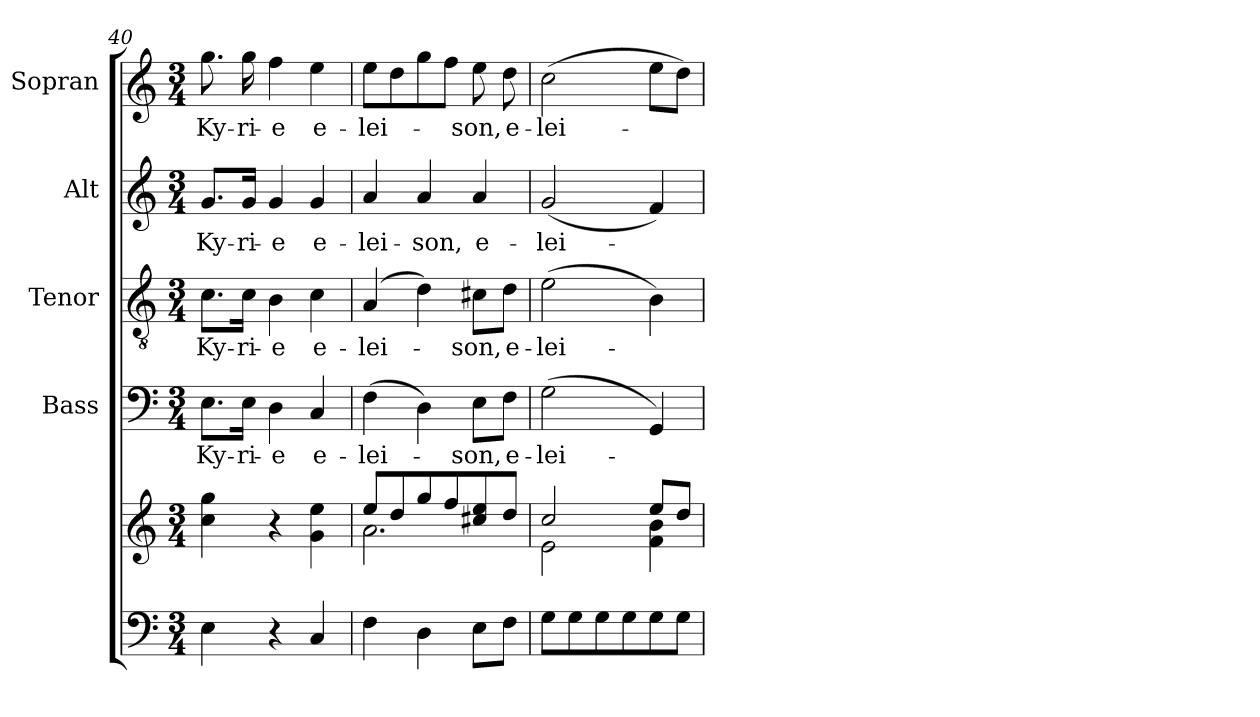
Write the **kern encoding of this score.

**kern	**kern	**kern	**text	**kern	**text	**kern	**text	**kern	**text
*part5	*part5	*part4	*part4	*part3	*part3	*part2	*part2	*part1	*part1
*staff6	*staff5	*staff4	*staff4	*staff3	*staff3	*staff2	*staff2	*staff1	*staff1
*	*	*I"Bass	*	*I"Tenor	*	*I"Alt	*	*I"Sopran	*
*	*	*I'B.	*	*I'T.	*	*I'A.	*	*I'S.	*
*clefF4	*clefG2	*clefF4	*	*clefGv2	*	*clefG2	*	*clefG2	*
*k[]	*k[]	*k[]	*	*k[]	*	*k[]	*	*k[]	*
*C:	*C:	*C:	*	*C:	*	*C:	*	*C:	*
*M3/4	*M3/4	*M3/4	*	*M3/4	*	*M3/4	*	*M3/4	*
=40	=40	=40	=40	=40	=40	=40	=40	=40	=40
!	!	!	!LO:LY:b	!	!LO:LY:b	!	!LO:LY:b	!	!LO:LY:b
4E\	4cc\ 4gg\	8.E\L	Ky-	8.c\L	Ky-	8.g/L	Ky-	8.gg\	Ky-
!	!	!	!LO:LY:b	!	!LO:LY:b	!	!LO:LY:b	!	!LO:LY:b
.	.	16E\Jk	-ri-	16c\Jk	-ri-	16g/Jk	-ri-	16gg\	-ri-
!	!	!	!LO:LY:b	!	!LO:LY:b	!	!LO:LY:b	!	!LO:LY:b
4r	4r	4D\	-e	4B\	-e	4g/	-e	4ff\	-e
!	!	!	!LO:LY:b	!	!LO:LY:b	!	!LO:LY:b	!	!LO:LY:b
4C/	4g\ 4ee\	4C/	e-	4c\	e-	4g/	e-	4ee\	e-
=41	=41	=41	=41	=41	=41	=41	=41	=41	=41
*	*^	*	*	*	*	*	*	*	*
!	!	!	!	!LO:LY:b	!	!LO:LY:b	!	!LO:LY:b	!	!LO:LY:b
4F\	8ee/L	2.a\	(>4F\	-lei-	(4A/	-lei-	4a/	-lei-	8ee\L	-lei-
.	8dd/	.	.	.	.	.	.	.	8dd\	.
!	!	!	!	!	!	!	!	!LO:LY:b	!	!
4D\	8gg/	.	4D\)	.	4d\)	.	4a/	-son,	8gg\	.
.	8ff/	.	.	.	.	.	.	.	8ff\J	.
!	!	!	!	!LO:LY:b	!	!LO:LY:b	!	!LO:LY:b	!	!LO:LY:b
8E\L	8cc#X/ 8ee/	.	8E\L	-son,	8c#X\L	-son,	4a/	e-	8ee\	-son,
!	!	!	!	!LO:LY:b	!	!LO:LY:b	!	!	!	!LO:LY:b
8F\J	8dd/J	.	8F\J	e-	8d\J	e-	.	.	8dd\	e-
=42	=42	=42	=42	=42	=42	=42	=42	=42	=42	=42
!	!	!	!	!LO:LY:b	!	!LO:LY:b	!	!LO:LY:b	!	!LO:LY:b
8G\L	2cc/	2e\	(>2G\	-lei-	(>2e\	-lei-	(<2g/	-lei-	(>2cc\	-lei-
8G\	.	.	.	.	.	.	.	.	.	.
8G\	.	.	.	.	.	.	.	.	.	.
8G\	.	.	.	.	.	.	.	.	.	.
8G\	8ee/L	4f\ 4b\	4GG/)	.	4B\)	.	4f/)	.	8ee\L	.
8G\J	8dd/J	.	.	.	.	.	.	.	8dd\J)	.
*	*v	*v	*	*	*	*	*	*	*	*
=	=	=	=	=	=	=	=	=	=
*-	*-	*-	*-	*-	*-	*-	*-	*-	*-
